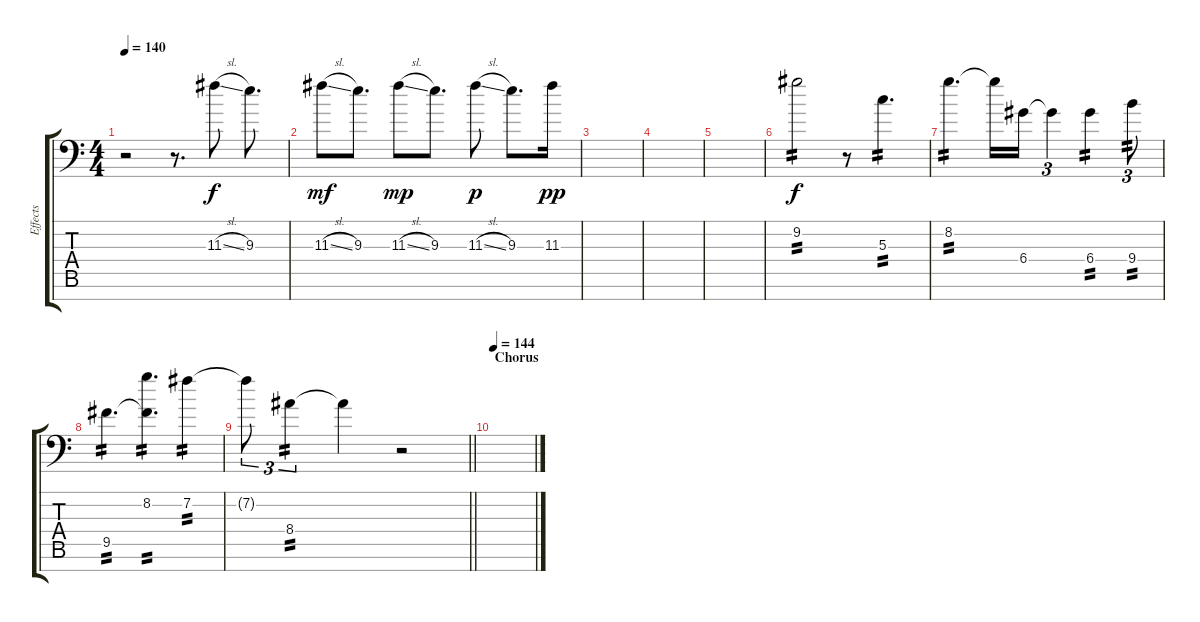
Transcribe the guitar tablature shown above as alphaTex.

\track ("Effects" "Effects") {instrument distortionguitar}
\staff {score tabs}
\tuning (E4 B3 G3 D3 A2 E2 E1) {hide}
\ts (4 4)
\tempo 140
\clef f4
\ks c
r.2{dy f volume 10 balance 8 instrument flute} r.8{d} 11.3{sl}.8 9.3.8{d} |
11.3{sl}.8{dy mf} 9.3.8{d} 11.3{sl}.8{dy mp} 9.3.8{d} 11.3{sl}.8{dy p} 9.3.8{d} 11.3.16{dy pp} |
|
|
|
9.2.2{tp 2 dy f volume 12 balance 16 instrument distortionguitar} r.8 5.3.4{d tp 2} |
8.2.4{d tp 2} 8.2{t}.16 6.4.16 6.4{t}.4{tu (3 2)} 6.4.4{tp 2} 9.4.8{tu (3 2) tp 2} |
9.5.4{d tp 2} (8.2 9.5{t}).4{d tp 2} 7.2.4{tp 2} |
\barLineRight lightlight
7.2{t}.8{tu (3 2)} 8.4.4{tu (3 2) tp 2} 8.4{t}.4 r.2 |
\section ("" "Chorus")
\tempo 144
